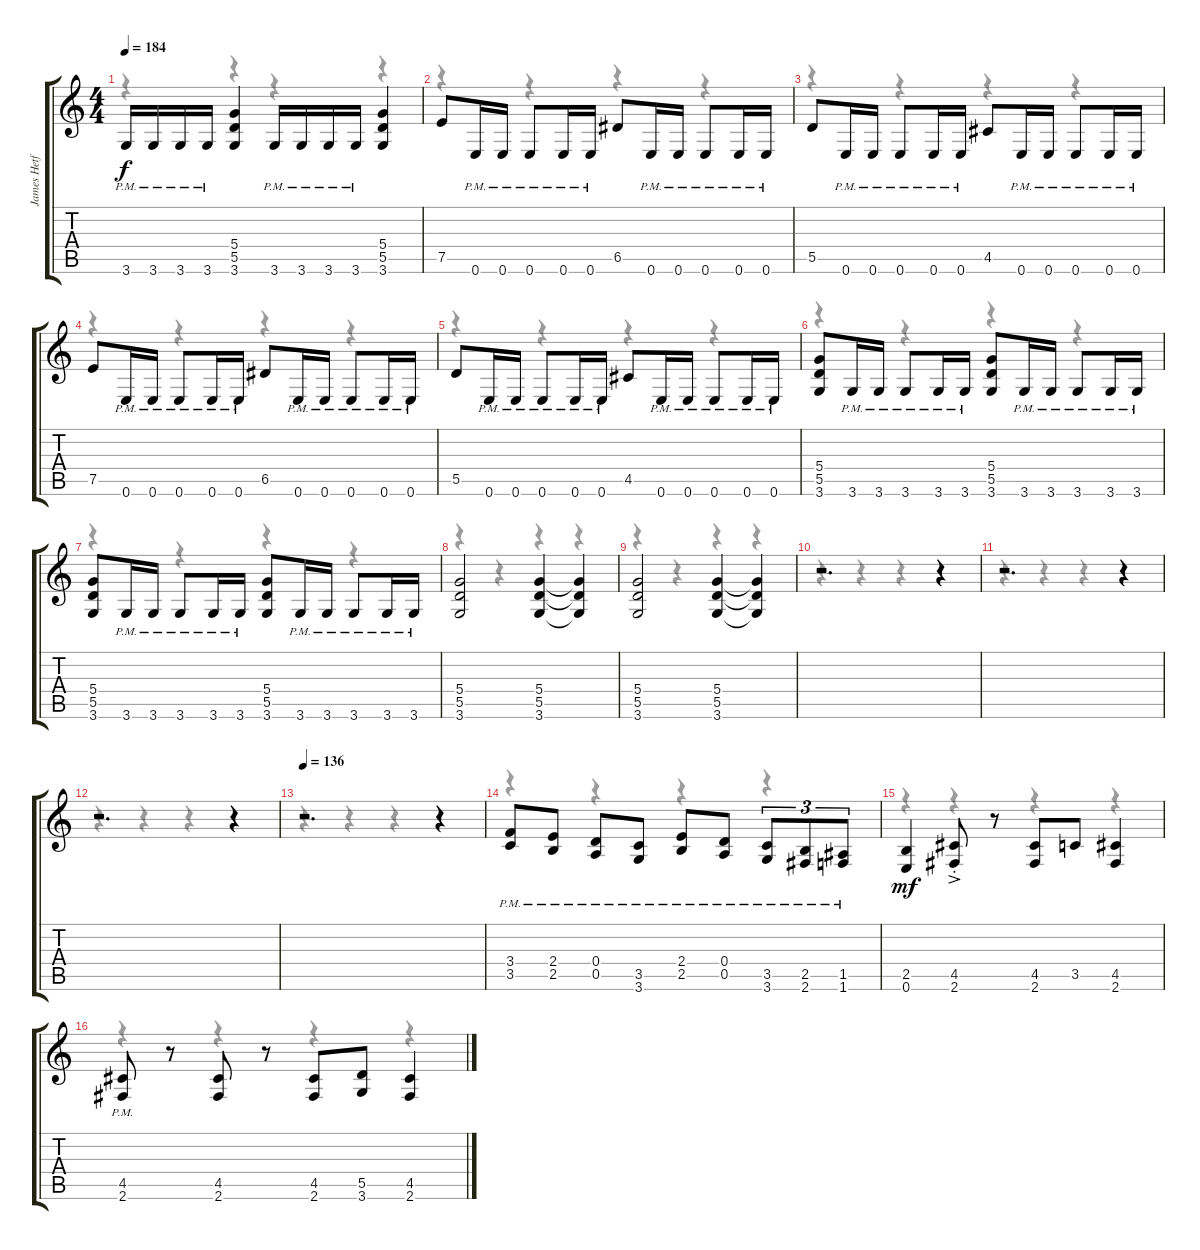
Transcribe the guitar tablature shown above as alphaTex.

\track ("James Hetfield (Rhythm)" "James Hetf") {instrument distortionguitar}
\staff {score tabs}
\tuning (E4 B3 G3 D3 A2 E2) {hide}
\voice
\ts (4 4)
\tempo 184
\clef g2
\ks c
3.6{pm}.16{dy f} 3.6{pm}.16 3.6{pm}.16 3.6{pm}.16 (5.4 5.5 3.6).4 3.6{pm}.16 3.6{pm}.16 3.6{pm}.16 3.6{pm}.16 (5.4 5.5 3.6).4 |
7.5.8 0.6{pm}.16 0.6{pm}.16 0.6{pm}.8 0.6{pm}.16 0.6{pm}.16 6.5.8 0.6{pm}.16 0.6{pm}.16 0.6{pm}.8 0.6{pm}.16 0.6{pm}.16 |
5.5.8 0.6{pm}.16 0.6{pm}.16 0.6{pm}.8 0.6{pm}.16 0.6{pm}.16 4.5.8 0.6{pm}.16 0.6{pm}.16 0.6{pm}.8 0.6{pm}.16 0.6{pm}.16 |
7.5.8 0.6{pm}.16 0.6{pm}.16 0.6{pm}.8 0.6{pm}.16 0.6{pm}.16 6.5.8 0.6{pm}.16 0.6{pm}.16 0.6{pm}.8 0.6{pm}.16 0.6{pm}.16 |
5.5.8 0.6{pm}.16 0.6{pm}.16 0.6{pm}.8 0.6{pm}.16 0.6{pm}.16 4.5.8 0.6{pm}.16 0.6{pm}.16 0.6{pm}.8 0.6{pm}.16 0.6{pm}.16 |
(5.4 5.5 3.6).8 3.6{pm}.16 3.6{pm}.16 3.6{pm}.8 3.6{pm}.16 3.6{pm}.16 (5.4 5.5 3.6).8 3.6{pm}.16 3.6{pm}.16 3.6{pm}.8 3.6{pm}.16 3.6{pm}.16 |
(5.4 5.5 3.6).8 3.6{pm}.16 3.6{pm}.16 3.6{pm}.8 3.6{pm}.16 3.6{pm}.16 (5.4 5.5 3.6).8 3.6{pm}.16 3.6{pm}.16 3.6{pm}.8 3.6{pm}.16 3.6{pm}.16 |
(5.4 5.5 3.6).2 (5.4 5.5 3.6).4 (5.4{t} 5.5{t} 3.6{t}).4 |
(5.4 5.5 3.6).2 (5.4 5.5 3.6).4 (5.4{t} 5.5{t} 3.6{t}).4 |
r.2{d} r.4 |
r.2{d} r.4 |
r.2{d} r.4 |
\tempo 136
r.2{d} r.4 |
(3.4{pm} 3.5{pm}).8 (2.4{pm} 2.5{pm}).8 (0.4{pm} 0.5{pm}).8 (3.5{pm} 3.6{pm}).8 (2.4{pm} 2.5{pm}).8 (0.4{pm} 0.5{pm}).8 (3.5{pm} 3.6{pm}).8{tu (3 2)} (2.5{pm} 2.6{pm}).8{tu (3 2)} (1.5{pm} 1.6{pm}).8{tu (3 2)} |
(2.5 0.6).4{dy mf} (4.5 2.6{ac st}).8 r.8 (4.5 2.6).8 3.5.8 (4.5 2.6).4 |
(4.5{pm} 2.6{pm}).8 r.8 (4.5 2.6).8 r.8 (4.5 2.6).8 (5.5 3.6).8 (4.5 2.6).4
\voice
\clef g2
\ottava regular
\simile none
\ks c
r.4{dy f} r.4 r.4 r.4 |
r.4 r.4 r.4 r.4 |
r.4 r.4 r.4 r.4 |
r.4 r.4 r.4 r.4 |
r.4 r.4 r.4 r.4 |
r.4 r.4 r.4 r.4 |
r.4 r.4 r.4 r.4 |
r.4 r.4 r.4 r.4 |
r.4 r.4 r.4 r.4 |
r.4 r.4 r.4 r.4 |
r.4 r.4 r.4 r.4 |
r.4 r.4 r.4 r.4 |
r.4 r.4 r.4 r.4 |
r.4 r.4 r.4 r.4 |
r.4 r.4 r.4 r.4 |
r.4 r.4 r.4 r.4
